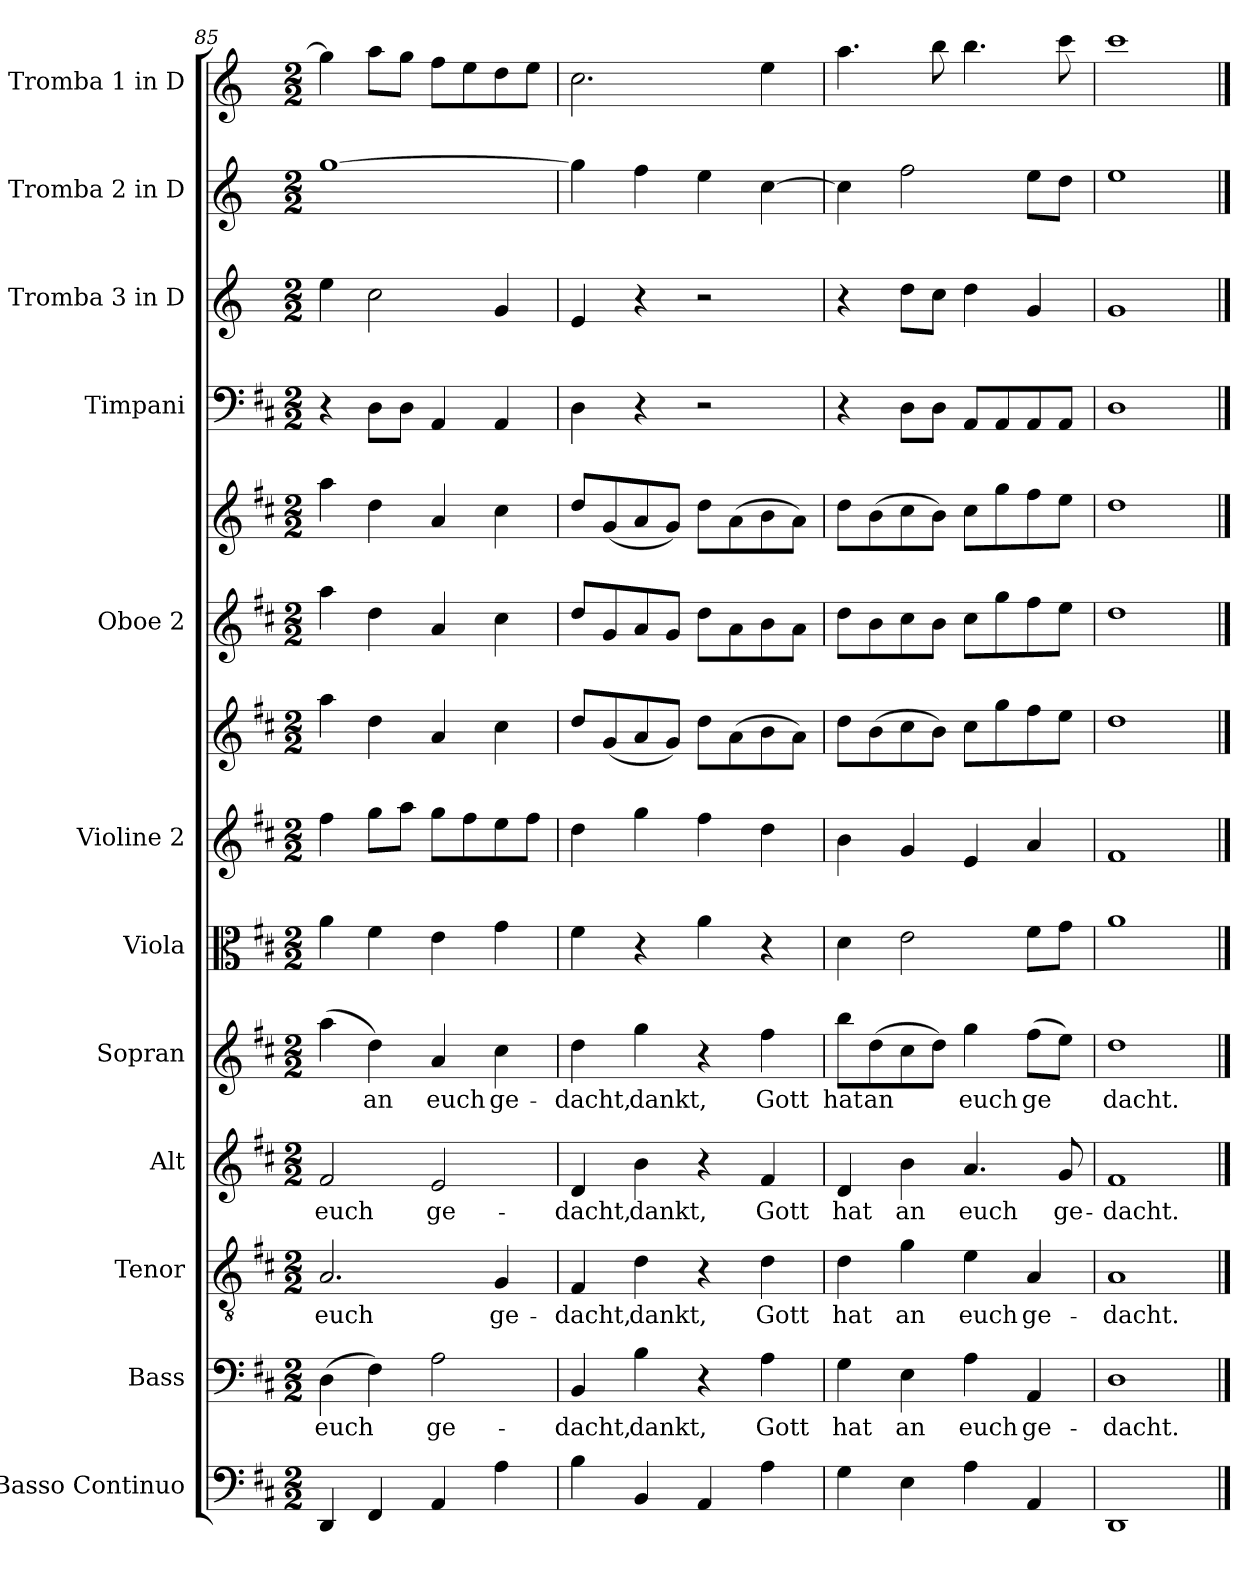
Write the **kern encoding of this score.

**kern	**kern	**text	**kern	**text	**kern	**text	**kern	**text	**kern	**kern	**kern	**kern	**kern	**kern	**kern	**kern	**kern
*part12	*part11	*part11	*part10	*part10	*part9	*part9	*part8	*part8	*part7	*part6	*part6	*part5	*part5	*part4	*part3	*part2	*part1
*staff14	*staff13	*staff13	*staff12	*staff12	*staff11	*staff11	*staff10	*staff10	*staff9	*staff8	*staff7	*staff6	*staff5	*staff4	*staff3	*staff2	*staff1
*I"Basso Continuo	*I"Bass	*	*I"Tenor	*	*I"Alt	*	*I"Sopran	*	*I"Viola	*I"Violine 2	*	*I"Oboe 2	*	*I"Timpani	*I"Tromba 3 in D	*I"Tromba 2 in D	*I"Tromba 1 in D
*I'B. C.	*I'B	*	*I'T	*	*I'A	*	*I'S	*	*I'Vla	*I'Vl 2	*	*I'Ob. 2	*	*I'Timp.	*	*	*
!!LO:PB:g=z
*clefF4	*clefF4	*	*clefGv2	*	*clefG2	*	*clefG2	*	*clefC3	*clefG2	*clefG2	*clefG2	*clefG2	*clefF4	*clefG2	*clefG2	*clefG2
*	*	*	*	*	*	*	*	*	*	*	*	*	*	*	*ITrd-1c-2	*ITrd-1c-2	*ITrd-1c-2
*k[f#c#]	*k[f#c#]	*	*k[f#c#]	*	*k[f#c#]	*	*k[f#c#]	*	*k[f#c#]	*k[f#c#]	*k[f#c#]	*k[f#c#]	*k[f#c#]	*k[f#c#]	*k[f#c#]	*k[f#c#]	*k[f#c#]
*M2/2	*M2/2	*	*M2/2	*	*M2/2	*	*M2/2	*	*M2/2	*M2/2	*M2/2	*M2/2	*M2/2	*M2/2	*M2/2	*M2/2	*M2/2
=85	=85	=85	=85	=85	=85	=85	=85	=85	=85	=85	=85	=85	=85	=85	=85	=85	=85
!	!	!LO:LY:b	!	!LO:LY:b	!	!LO:LY:b	!	!LO:LY:b	!	!	!	!	!	!	!	!	!
4DD/	(4D\	euch	2.A/	euch	2f#/	euch	(4aa\	_	4a\	4ff#\	4aa\	4aa\	4aa\	4r	4ff#\	[1aa	4aa\]
!	!	!	!	!	!	!	!	!LO:LY:b	!	!	!	!	!	!	!	!	!
4FF#/	4F#\)	.	.	.	.	.	4dd\)	an	4f#\	8gg\L	4dd\	4dd\	4dd\	8D\L	2dd\	.	8bb\L
.	.	.	.	.	.	.	.	.	.	8aa\J	.	.	.	8D\J	.	.	8aa\J
!	!	!LO:LY:b	!	!	!	!LO:LY:b	!	!LO:LY:b	!	!	!	!	!	!	!	!	!
4AA/	2A\	ge-	.	.	2e/	ge-	4a/	euch	4e\	8gg\L	4a/	4a/	4a/	4AA/	.	.	8gg\L
.	.	.	.	.	.	.	.	.	.	8ff#\	.	.	.	.	.	.	8ff#\
!	!	!	!	!LO:LY:b	!	!	!	!LO:LY:b	!	!	!	!	!	!	!	!	!
4A\	.	.	4G/	ge-	.	.	4cc#\	ge-	4g\	8ee\	4cc#\	4cc#\	4cc#\	4AA/	4a/	.	8ee\
.	.	.	.	.	.	.	.	.	.	8ff#\J	.	.	.	.	.	.	8ff#\J
=86	=86	=86	=86	=86	=86	=86	=86	=86	=86	=86	=86	=86	=86	=86	=86	=86	=86
!	!	!LO:LY:b	!	!LO:LY:b	!	!LO:LY:b	!	!LO:LY:b	!	!	!	!	!	!	!	!	!
4B\	4BB/	dacht,	4F#/	dacht,	4d/	dacht,	4dd\	dacht,	4f#\	4dd\	8dd/L	8dd/L	8dd/L	4D\	4f#/	4aa\]	2.dd\
.	.	.	.	.	.	.	.	.	.	.	(8g/	8g/	(8g/	.	.	.	.
!	!	!LO:LY:b	!	!LO:LY:b	!	!LO:LY:b	!	!LO:LY:b	!	!	!	!	!	!	!	!	!
4BB/	4B\	dankt,	4d\	dankt,	4b\	dankt,	4gg\	dankt,	4r	4gg\	8a/	8a/	8a/	4r	4r	4gg\	.
.	.	.	.	.	.	.	.	.	.	.	8g/J)	8g/J	8g/J)	.	.	.	.
4AA/	4r	.	4r	.	4r	.	4r	.	4a\	4ff#\	8dd\L	8dd\L	8dd\L	2r	2r	4ff#\	.
.	.	.	.	.	.	.	.	.	.	.	(8a\	8a\	(8a\	.	.	.	.
!	!	!LO:LY:b	!	!LO:LY:b	!	!LO:LY:b	!	!LO:LY:b	!	!	!	!	!	!	!	!	!
4A\	4A\	Gott	4d\	Gott	4f#/	Gott	4ff#\	Gott	4r	4dd\	8b\	8b\	8b\	.	.	[4dd\	4ff#\
.	.	.	.	.	.	.	.	.	.	.	8a\J)	8a\J	8a\J)	.	.	.	.
=87	=87	=87	=87	=87	=87	=87	=87	=87	=87	=87	=87	=87	=87	=87	=87	=87	=87
!	!	!LO:LY:b	!	!LO:LY:b	!	!LO:LY:b	!	!LO:LY:b	!	!	!	!	!	!	!	!	!
4G\	4G\	hat	4d\	hat	4d/	hat	8bb\L	hat	4d\	4b\	8dd\L	8dd\L	8dd\L	4r	4r	4dd\]	4.bb\
!	!	!	!	!	!	!	!	!LO:LY:b	!	!	!	!	!	!	!	!	!
.	.	.	.	.	.	.	(8dd\	an	.	.	(8b\	8b\	(8b\	.	.	.	.
!	!	!LO:LY:b	!	!LO:LY:b	!	!LO:LY:b	!	!	!	!	!	!	!	!	!	!	!
4E\	4E\	an	4g\	an	4b\	an	8cc#\	.	2e\	4g/	8cc#\	8cc#\	8cc#\	8D\L	8ee\L	2gg\	.
.	.	.	.	.	.	.	8dd\J)	.	.	.	8b\J)	8b\J	8b\J)	8D\J	8dd\J	.	8ccc#\
!	!	!LO:LY:b	!	!LO:LY:b	!	!LO:LY:b	!	!LO:LY:b	!	!	!	!	!	!	!	!	!
4A\	4A\	euch	4e\	euch	4.a/	euch	4gg\	euch	.	4e/	8cc#\L	8cc#\L	8cc#\L	8AA/L	4ee\	.	4.ccc#\
.	.	.	.	.	.	.	.	.	.	.	8gg\	8gg\	8gg\	8AA/	.	.	.
!	!	!LO:LY:b	!	!LO:LY:b	!	!	!	!LO:LY:b	!	!	!	!	!	!	!	!	!
4AA/	4AA/	ge-	4A/	ge-	.	.	(8ff#\L	ge	8f#\L	4a/	8ff#\	8ff#\	8ff#\	8AA/	4a/	8ff#\L	.
!	!	!	!	!	!	!LO:LY:b	!	!	!	!	!	!	!	!	!	!	!
.	.	.	.	.	8g/	ge-	8ee\J)	.	8g\J	.	8ee\J	8ee\J	8ee\J	8AA/J	.	8ee\J	8ddd\
=88	=88	=88	=88	=88	=88	=88	=88	=88	=88	=88	=88	=88	=88	=88	=88	=88	=88
!	!	!LO:LY:b	!	!LO:LY:b	!	!LO:LY:b	!	!LO:LY:b	!	!	!	!	!	!	!	!	!
1DD>	1D>	dacht.	1A>	dacht.	1f#>	dacht.	1dd>	dacht.	1a>	1f#>	1dd>	1dd>	1dd>	1D>	1a>	1ff#>	1ddd>
==	==	==	==	==	==	==	==	==	==	==	==	==	==	==	==	==	==
*-	*-	*-	*-	*-	*-	*-	*-	*-	*-	*-	*-	*-	*-	*-	*-	*-	*-
